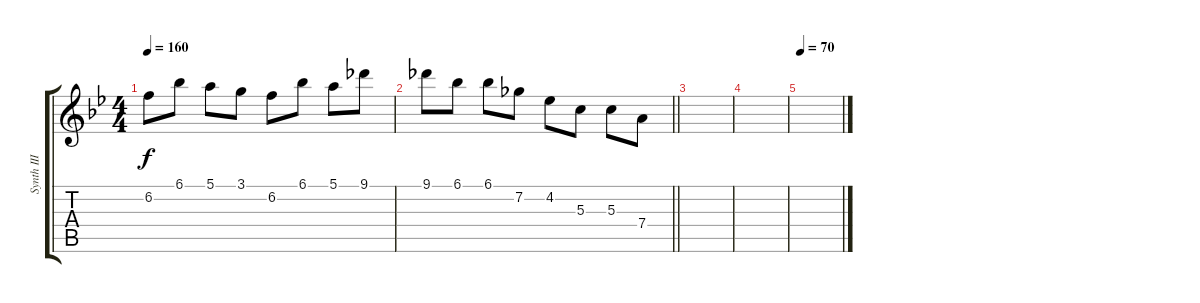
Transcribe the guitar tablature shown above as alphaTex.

\track ("Synth III (Kotobuki Tsumugi)" "Synth III ") {instrument lead2sawtooth}
\staff {score tabs}
\tuning (E5 B4 G4 D4 A3 E3) {hide}
\ts (4 4)
\tempo 160
\clef g2
\ks bb
6.2.8{dy f} 6.1.8 5.1.8 3.1.8 6.2.8 6.1.8 5.1.8 9.1.8 |
\barLineRight lightlight
9.1.8 6.1.8 6.1.8 7.2.8 4.2.8 5.3.8 5.3.8 7.4.8 |
|
|
\tempo 70
